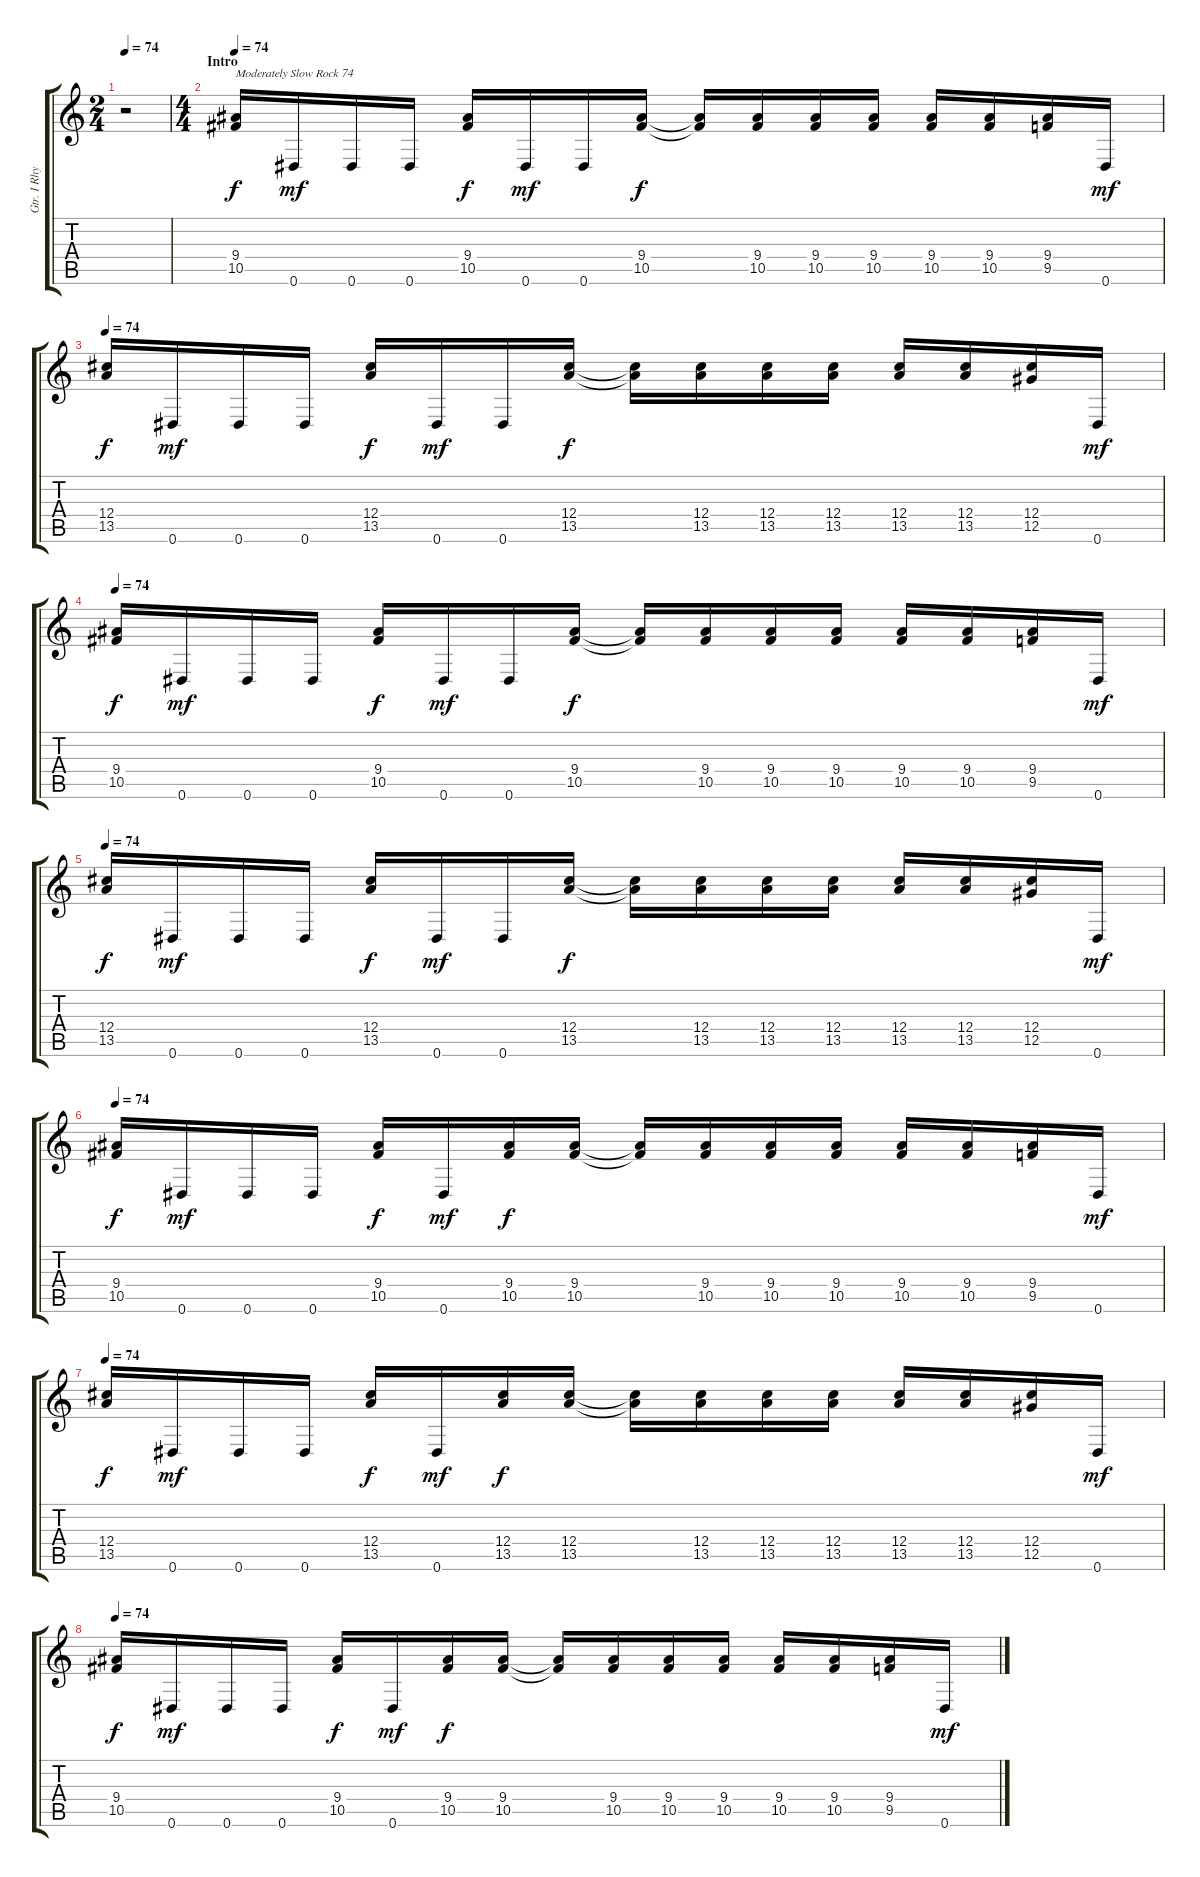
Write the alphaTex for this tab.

\track ("Gtr. I Rhytm" "Gtr. I Rhy") {instrument overdrivenguitar}
\staff {score tabs}
\tuning (Eb4 Bb3 Gb3 Db3 Ab2 Eb2) {hide}
\ts (2 4)
\tempo 74
\clef g2
\ks c
r.2{dy f instrument overdrivenguitar} |
\ts (4 4)
\section ("" "Intro")
\tempo 74
(9.4 10.5).16{txt "Moderately Slow Rock 74"} 0.6.16{dy mf} 0.6.16 0.6.16 (9.4 10.5).16{dy f} 0.6.16{dy mf} 0.6.16 (9.4 10.5).16{dy f} (9.4{t} 10.5{t}).16 (9.4 10.5).16 (9.4 10.5).16 (9.4 10.5).16 (9.4 10.5).16 (9.4 10.5).16 (9.4 9.5).16 0.6.16{dy mf} |
\tempo 74
(12.4 13.5).16{dy f} 0.6.16{dy mf} 0.6.16 0.6.16 (12.4 13.5).16{dy f} 0.6.16{dy mf} 0.6.16 (12.4 13.5).16{dy f} (12.4{t} 13.5{t}).16 (12.4 13.5).16 (12.4 13.5).16 (12.4 13.5).16 (12.4 13.5).16 (12.4 13.5).16 (12.4 12.5).16 0.6.16{dy mf} |
\tempo 74
(9.4 10.5).16{dy f} 0.6.16{dy mf} 0.6.16 0.6.16 (9.4 10.5).16{dy f} 0.6.16{dy mf} 0.6.16 (9.4 10.5).16{dy f} (9.4{t} 10.5{t}).16 (9.4 10.5).16 (9.4 10.5).16 (9.4 10.5).16 (9.4 10.5).16 (9.4 10.5).16 (9.4 9.5).16 0.6.16{dy mf} |
\tempo 74
(12.4 13.5).16{dy f} 0.6.16{dy mf} 0.6.16 0.6.16 (12.4 13.5).16{dy f} 0.6.16{dy mf} 0.6.16 (12.4 13.5).16{dy f} (12.4{t} 13.5{t}).16 (12.4 13.5).16 (12.4 13.5).16 (12.4 13.5).16 (12.4 13.5).16 (12.4 13.5).16 (12.4 12.5).16 0.6.16{dy mf} |
\tempo 74
(9.4 10.5).16{dy f} 0.6.16{dy mf} 0.6.16 0.6.16 (9.4 10.5).16{dy f} 0.6.16{dy mf} (9.4 10.5).16{dy f} (9.4 10.5).16 (9.4{t} 10.5{t}).16 (9.4 10.5).16 (9.4 10.5).16 (9.4 10.5).16 (9.4 10.5).16 (9.4 10.5).16 (9.4 9.5).16 0.6.16{dy mf} |
\tempo 74
(12.4 13.5).16{dy f} 0.6.16{dy mf} 0.6.16 0.6.16 (12.4 13.5).16{dy f} 0.6.16{dy mf} (12.4 13.5).16{dy f} (12.4 13.5).16 (12.4{t} 13.5{t}).16 (12.4 13.5).16 (12.4 13.5).16 (12.4 13.5).16 (12.4 13.5).16 (12.4 13.5).16 (12.4 12.5).16 0.6.16{dy mf} |
\tempo 74
(9.4 10.5).16{dy f} 0.6.16{dy mf} 0.6.16 0.6.16 (9.4 10.5).16{dy f} 0.6.16{dy mf} (9.4 10.5).16{dy f} (9.4 10.5).16 (9.4{t} 10.5{t}).16 (9.4 10.5).16 (9.4 10.5).16 (9.4 10.5).16 (9.4 10.5).16 (9.4 10.5).16 (9.4 9.5).16 0.6.16{dy mf}
